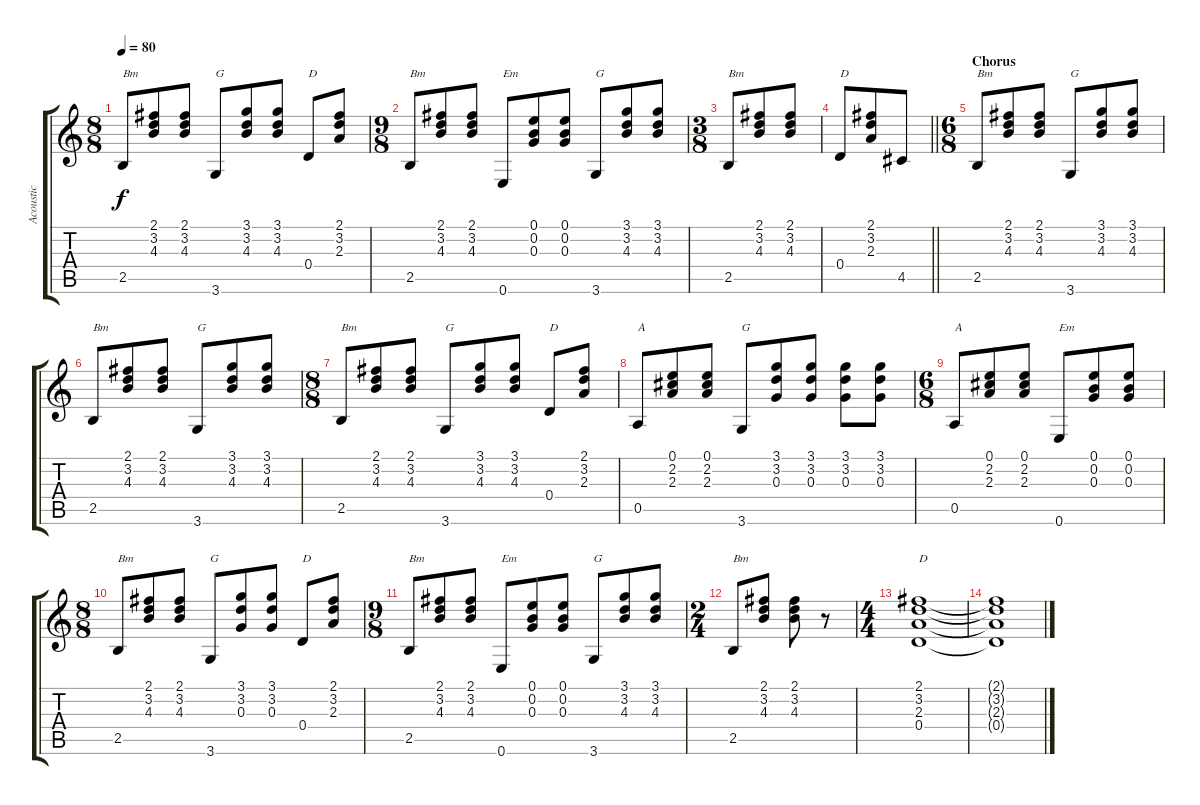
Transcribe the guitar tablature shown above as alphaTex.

\track ("Acoustic" "Acoustic") {instrument acousticguitarsteel}
\staff {score tabs}
\tuning (E4 B3 G3 D3 A2 E2) {hide}
\ts (8 8)
\tempo 80
\clef g2
\ks c
2.5.8{txt "Bm" dy f} (2.1 3.2 4.3).8 (2.1 3.2 4.3).8 3.6.8{txt "G"} (3.1 3.2 4.3).8 (3.1 3.2 4.3).8 0.4.8{txt "D"} (2.1 3.2 2.3).8 |
\ts (9 8)
2.5.8{txt "Bm"} (2.1 3.2 4.3).8 (2.1 3.2 4.3).8 0.6.8{txt "Em"} (0.1 0.2 0.3).8 (0.1 0.2 0.3).8 3.6.8{txt "G"} (3.1 3.2 4.3).8 (3.1 3.2 4.3).8 |
\ts (3 8)
2.5.8{txt "Bm"} (2.1 3.2 4.3).8 (2.1 3.2 4.3).8 |
\barLineRight lightlight
0.4.8{txt "D"} (2.1 3.2 2.3).8 4.5.8 |
\ts (6 8)
\section ("" "Chorus")
2.5.8{txt "Bm"} (2.1 3.2 4.3).8 (2.1 3.2 4.3).8 3.6.8{txt "G"} (3.1 3.2 4.3).8 (3.1 3.2 4.3).8 |
2.5.8{txt "Bm"} (2.1 3.2 4.3).8 (2.1 3.2 4.3).8 3.6.8{txt "G"} (3.1 3.2 4.3).8 (3.1 3.2 4.3).8 |
\ts (8 8)
2.5.8{txt "Bm"} (2.1 3.2 4.3).8 (2.1 3.2 4.3).8 3.6.8{txt "G"} (3.1 3.2 4.3).8 (3.1 3.2 4.3).8 0.4.8{txt "D"} (2.1 3.2 2.3).8 |
0.5.8{txt "A"} (0.1 2.2 2.3).8 (0.1 2.2 2.3).8 3.6.8{txt "G"} (3.1 3.2 0.3).8 (3.1 3.2 0.3).8 (3.1 3.2 0.3).8 (3.1 3.2 0.3).8 |
\ts (6 8)
0.5.8{txt "A"} (0.1 2.2 2.3).8 (0.1 2.2 2.3).8 0.6.8{txt "Em"} (0.1 0.2 0.3).8 (0.1 0.2 0.3).8 |
\ts (8 8)
2.5.8{txt "Bm"} (2.1 3.2 4.3).8 (2.1 3.2 4.3).8 3.6.8{txt "G"} (3.1 3.2 0.3).8 (3.1 3.2 0.3).8 0.4.8{txt "D"} (2.1 3.2 2.3).8 |
\ts (9 8)
2.5.8{txt "Bm"} (2.1 3.2 4.3).8 (2.1 3.2 4.3).8 0.6.8{txt "Em"} (0.1 0.2 0.3).8 (0.1 0.2 0.3).8 3.6.8{txt "G"} (3.1 3.2 4.3).8 (3.1 3.2 4.3).8 |
\ts (2 4)
2.5.8{txt "Bm"} (2.1 3.2 4.3).8 (2.1 3.2 4.3).8 r.8 |
\ts (4 4)
(2.1 3.2 2.3 0.4).1{txt "D"} |
(2.1{t} 3.2{t} 2.3{t} 0.4{t}).1
